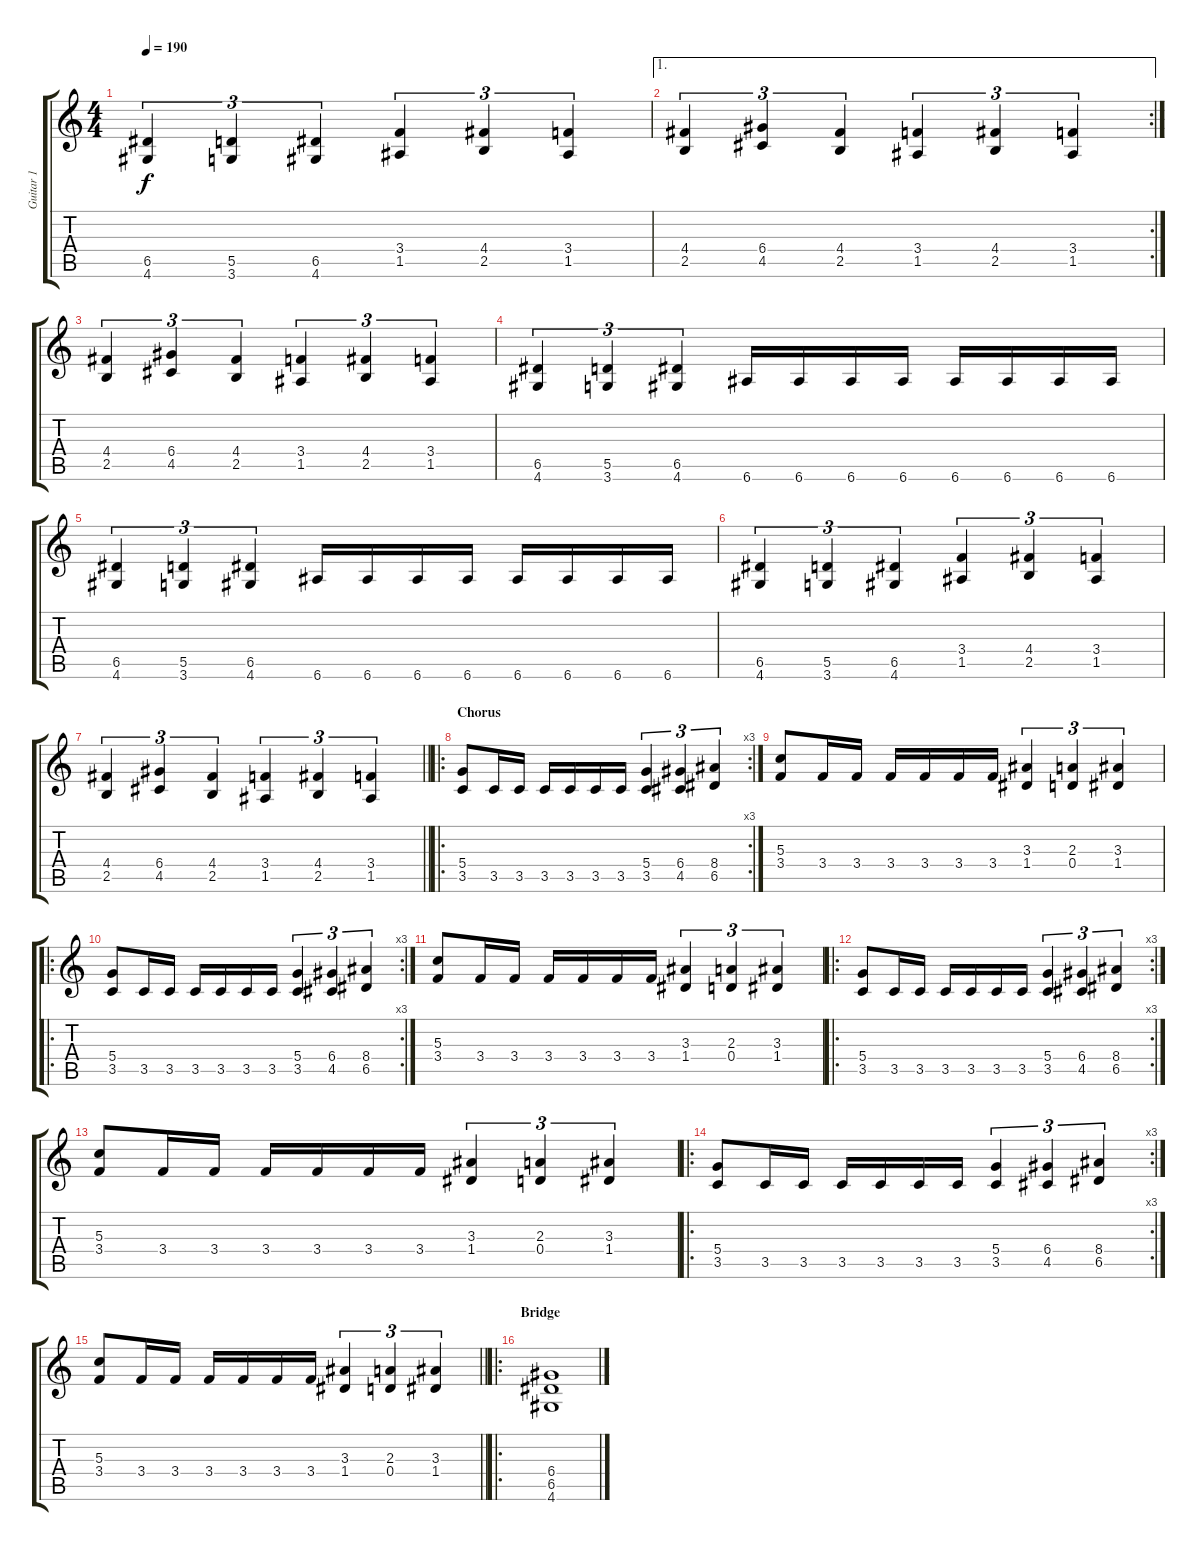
\track ("Guitar 1" "Guitar 1") {instrument distortionguitar}
\staff {score tabs}
\tuning (E4 B3 G3 D3 A2 E2) {hide}
\ts (4 4)
\tempo 190
\clef g2
\ks c
(6.5 4.6).4{tu (3 2) dy f} (5.5 3.6).4{tu (3 2)} (6.5 4.6).4{tu (3 2)} (3.4 1.5).4{tu (3 2)} (4.4 2.5).4{tu (3 2)} (3.4 1.5).4{tu (3 2)} |
\ae 1
\rc 2
(4.4 2.5).4{tu (3 2)} (6.4 4.5).4{tu (3 2)} (4.4 2.5).4{tu (3 2)} (3.4 1.5).4{tu (3 2)} (4.4 2.5).4{tu (3 2)} (3.4 1.5).4{tu (3 2)} |
(4.4 2.5).4{tu (3 2)} (6.4 4.5).4{tu (3 2)} (4.4 2.5).4{tu (3 2)} (3.4 1.5).4{tu (3 2)} (4.4 2.5).4{tu (3 2)} (3.4 1.5).4{tu (3 2)} |
(6.5 4.6).4{tu (3 2)} (5.5 3.6).4{tu (3 2)} (6.5 4.6).4{tu (3 2)} 6.6.16 6.6.16 6.6.16 6.6.16 6.6.16 6.6.16 6.6.16 6.6.16 |
(6.5 4.6).4{tu (3 2)} (5.5 3.6).4{tu (3 2)} (6.5 4.6).4{tu (3 2)} 6.6.16 6.6.16 6.6.16 6.6.16 6.6.16 6.6.16 6.6.16 6.6.16 |
(6.5 4.6).4{tu (3 2)} (5.5 3.6).4{tu (3 2)} (6.5 4.6).4{tu (3 2)} (3.4 1.5).4{tu (3 2)} (4.4 2.5).4{tu (3 2)} (3.4 1.5).4{tu (3 2)} |
\barLineRight lightlight
(4.4 2.5).4{tu (3 2)} (6.4 4.5).4{tu (3 2)} (4.4 2.5).4{tu (3 2)} (3.4 1.5).4{tu (3 2)} (4.4 2.5).4{tu (3 2)} (3.4 1.5).4{tu (3 2)} |
\ro
\rc 3
\section ("" "Chorus")
(5.4 3.5).8 3.5.16 3.5.16 3.5.16 3.5.16 3.5.16 3.5.16 (5.4 3.5).4{tu (3 2)} (6.4 4.5).4{tu (3 2)} (8.4 6.5).4{tu (3 2)} |
(5.3 3.4).8 3.4.16 3.4.16 3.4.16 3.4.16 3.4.16 3.4.16 (3.3 1.4).4{tu (3 2)} (2.3 0.4).4{tu (3 2)} (3.3 1.4).4{tu (3 2)} |
\ro
\rc 3
(5.4 3.5).8 3.5.16 3.5.16 3.5.16 3.5.16 3.5.16 3.5.16 (5.4 3.5).4{tu (3 2)} (6.4 4.5).4{tu (3 2)} (8.4 6.5).4{tu (3 2)} |
(5.3 3.4).8 3.4.16 3.4.16 3.4.16 3.4.16 3.4.16 3.4.16 (3.3 1.4).4{tu (3 2)} (2.3 0.4).4{tu (3 2)} (3.3 1.4).4{tu (3 2)} |
\ro
\rc 3
(5.4 3.5).8 3.5.16 3.5.16 3.5.16 3.5.16 3.5.16 3.5.16 (5.4 3.5).4{tu (3 2)} (6.4 4.5).4{tu (3 2)} (8.4 6.5).4{tu (3 2)} |
(5.3 3.4).8 3.4.16 3.4.16 3.4.16 3.4.16 3.4.16 3.4.16 (3.3 1.4).4{tu (3 2)} (2.3 0.4).4{tu (3 2)} (3.3 1.4).4{tu (3 2)} |
\ro
\rc 3
(5.4 3.5).8 3.5.16 3.5.16 3.5.16 3.5.16 3.5.16 3.5.16 (5.4 3.5).4{tu (3 2)} (6.4 4.5).4{tu (3 2)} (8.4 6.5).4{tu (3 2)} |
\barLineRight lightlight
(5.3 3.4).8 3.4.16 3.4.16 3.4.16 3.4.16 3.4.16 3.4.16 (3.3 1.4).4{tu (3 2)} (2.3 0.4).4{tu (3 2)} (3.3 1.4).4{tu (3 2)} |
\ro
\section ("" "Bridge")
(6.4 6.5 4.6).1
